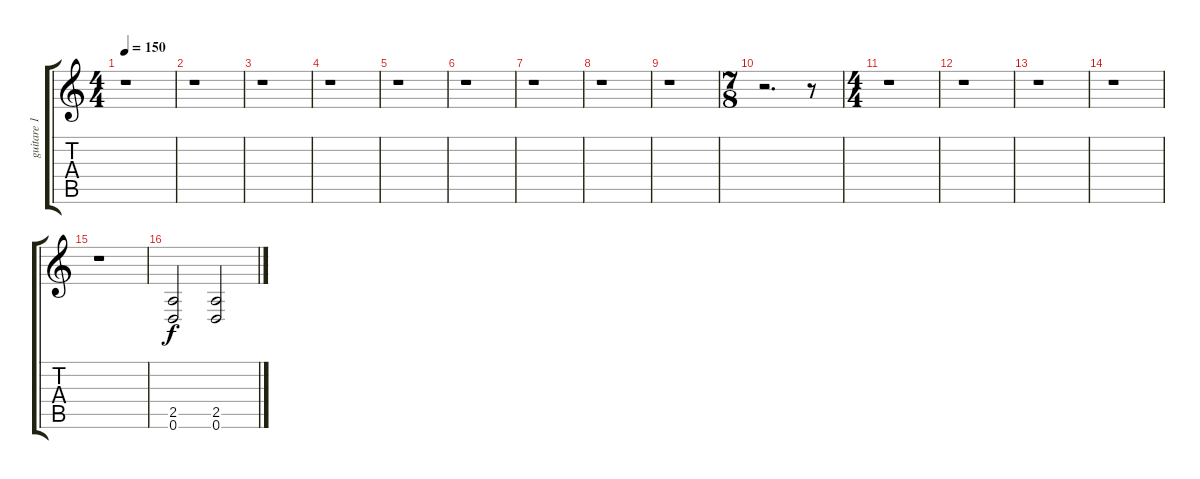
\track ("guitare 1" "guitare 1") {instrument distortionguitar}
\staff {score tabs}
\tuning (D4 A3 F3 C3 G2 D2) {hide}
\ts (4 4)
\tempo 150
\clef g2
\ks c
r.1{dy f} |
r.1 |
r.1 |
r.1 |
r.1 |
r.1 |
r.1 |
r.1 |
r.1 |
\ts (7 8)
r.2{d} r.8 |
\ts (4 4)
r.1 |
r.1 |
r.1 |
r.1 |
r.1 |
(2.5 0.6).2 (2.5 0.6).2
